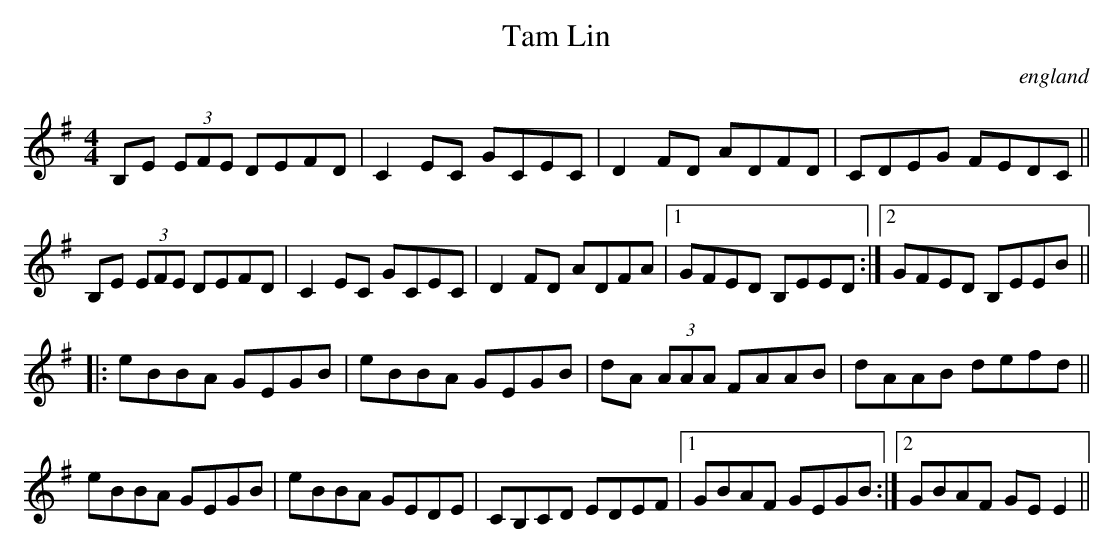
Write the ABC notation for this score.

X:1
T:Tam Lin
O:england
M:4/4
L:1/8
K:Em
B,E (3EFE DEFD|C2EC GCEC|D2FD ADFD|CDEG FEDC||
B,E (3EFE DEFD|C2EC GCEC|D2FD ADFA|1GFED B,EED:|2GFED B,EEB||
|:eBBA GEGB|eBBA GEGB|dA (3AAA FAAB|dAAB defd||
eBBA GEGB|eBBA GEDE|CB,CD EDEF|1GBAF GEGB:|2GBAF GEE2||
